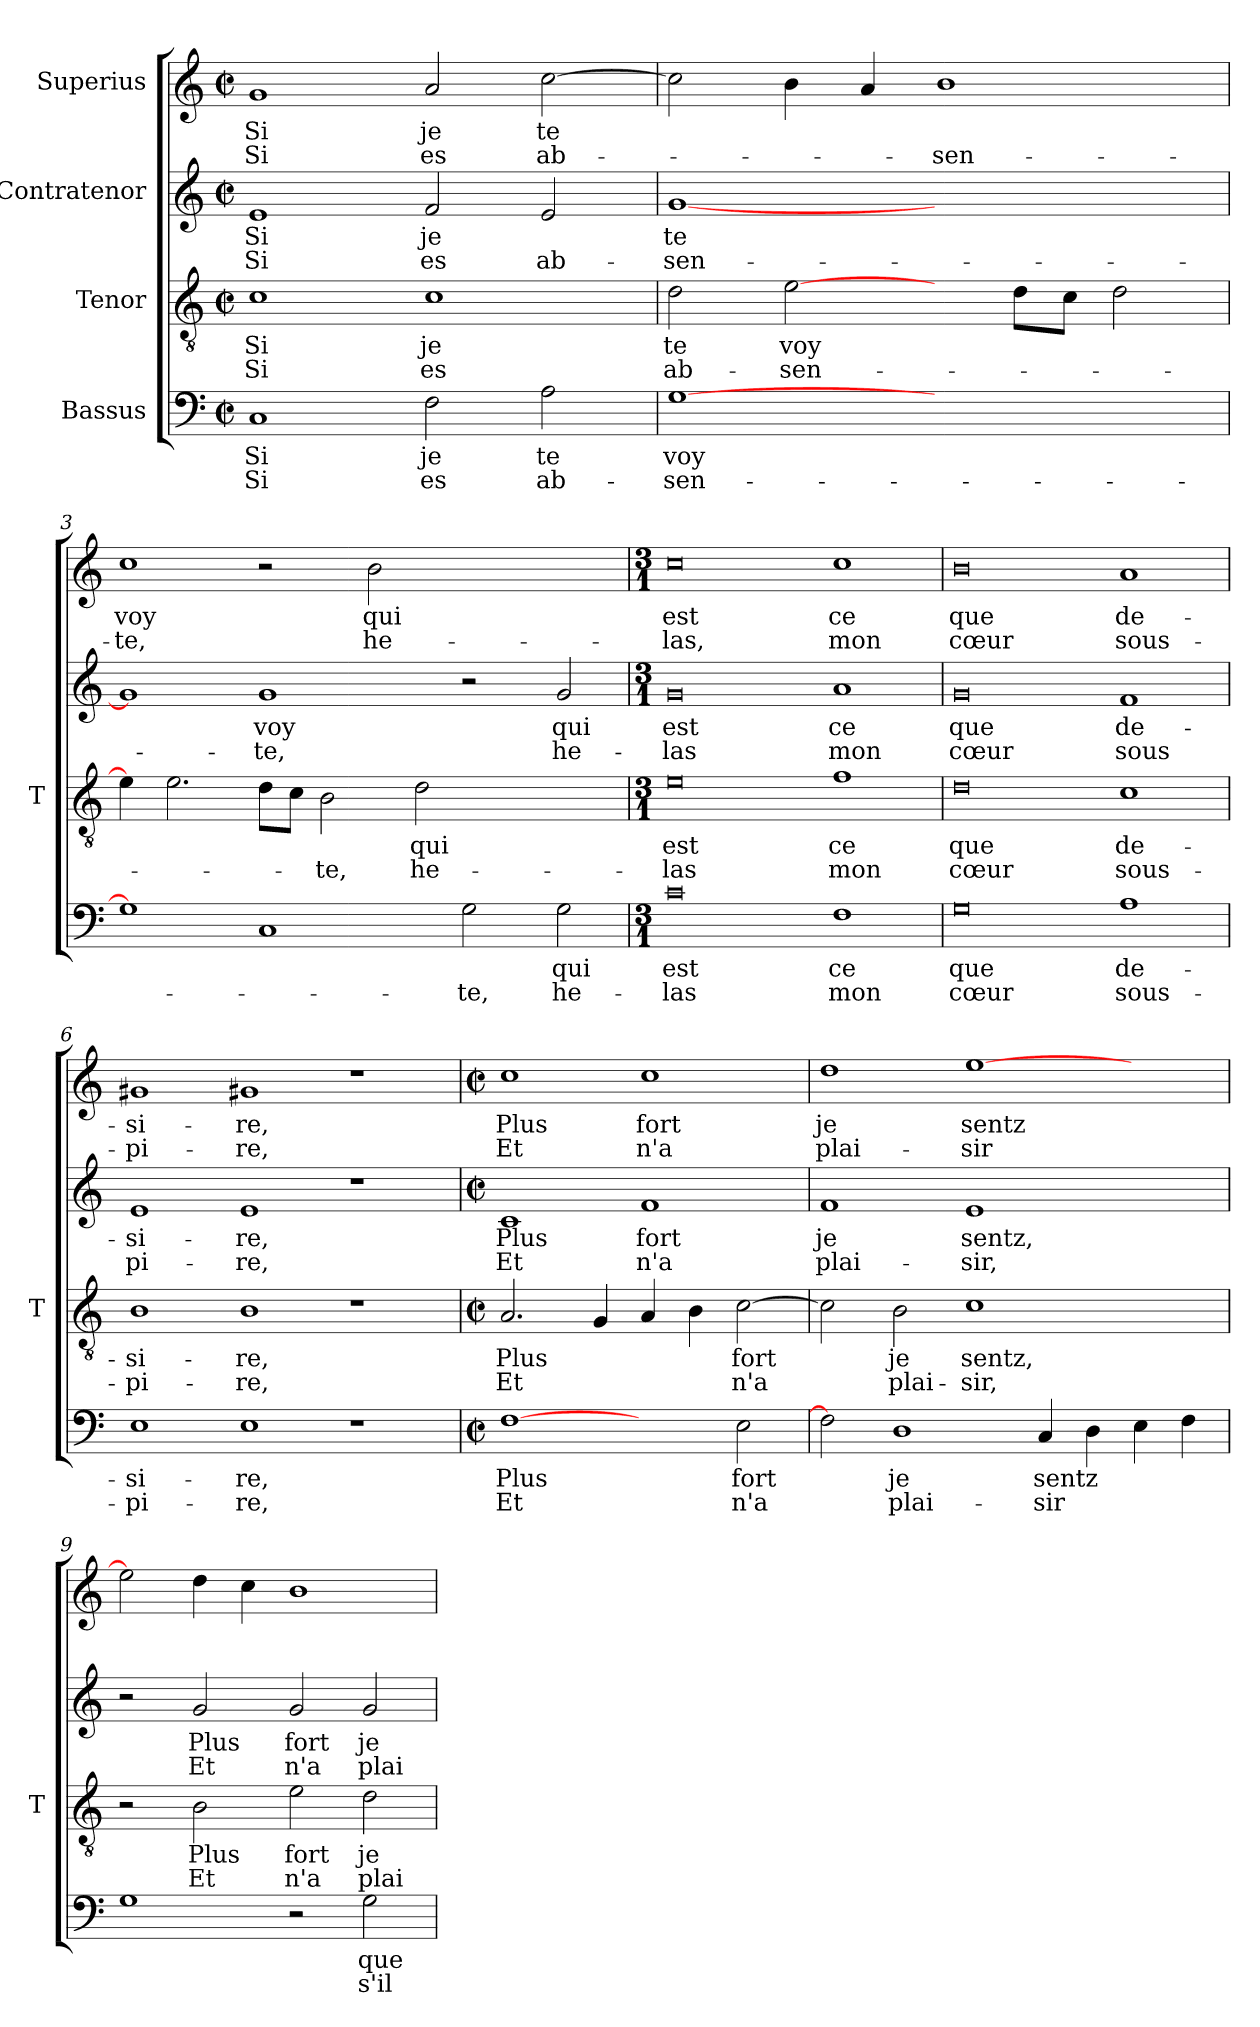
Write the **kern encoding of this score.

**kern	**text	**text	**kern	**text	**text	**kern	**text	**text	**kern	**text	**text
*part4	*part4	*part4	*part3	*part3	*part3	*part2	*part2	*part2	*part1	*part1	*part1
*staff4	*staff4	*staff4	*staff3	*staff3	*staff3	*staff2	*staff2	*staff2	*staff1	*staff1	*staff1
*I"Bassus	*	*	*I"Tenor	*	*	*I"Contratenor	*	*	*I"Superius	*	*
*	*	*	*I'T	*	*	*	*	*	*	*	*
*clefF4	*	*	*clefGv2	*	*	*clefG2	*	*	*clefG2	*	*
*k[]	*	*	*k[]	*	*	*k[]	*	*	*k[]	*	*
*C:	*	*	*C:	*	*	*C:	*	*	*C:	*	*
*M2/2	*	*	*M2/2	*	*	*M2/2	*	*	*M2/2	*	*
*met(c|)	*	*	*met(c|)	*	*	*met(c|)	*	*	*met(c|)	*	*
=1	=1	=1	=1	=1	=1	=1	=1	=1	=1	=1	=1
1C	-Si	-Si	1c	-Si	-Si	1e	-Si	-Si	1g	-Si	-Si
2F	-je	-es	1c	-je	-es	2f	-je	-es	2a	-je	-es
2A	-te	ab-	.	.	.	2e	.	ab-	[2cc	-te	ab-
=2	=2	=2	=2	=2	=2	=2	=2	=2	=2	=2	=2
[1G	-voy	sen-	2d	-te	ab-	[1g	-te	sen-	2cc]	.	.
.	.	.	[2e	-voy	sen-	.	.	.	4b	.	.
.	.	.	.	.	.	.	.	.	4a	.	.
1ryy	.	.	4ryy	.	.	1ryy	.	.	1b	.	sen-
.	.	.	8dL	.	.	.	.	.	.	.	.
.	.	.	8cJ	.	.	.	.	.	.	.	.
.	.	.	2d	.	.	.	.	.	.	.	.
=3	=3	=3	=3	=3	=3	=3	=3	=3	=3	=3	=3
1G]	.	.	4e]	.	.	1g]	.	.	1cc	-voy	-te,
.	.	.	2.e	.	.	.	.	.	.	.	.
1C	.	.	8dL	.	.	1g	-voy	-te,	2r	.	.
.	.	.	8cJ	.	.	.	.	.	.	.	.
.	.	.	2B	.	-te,	.	.	.	.	.	.
.	.	.	.	.	.	.	.	.	2b	-qui	he-
.	.	.	2d	-qui	he-	.	.	.	.	.	.
2G	.	-te,	.	.	.	2r	.	.	1ryy	.	.
.	.	.	2.ryy	.	.	.	.	.	.	.	.
2G	-qui	he-	.	.	.	2g	-qui	he-	.	.	.
=4	=4	=4	=4	=4	=4	=4	=4	=4	=4	=4	=4
*M3/1	*	*	*M3/1	*	*	*M3/1	*	*	*M3/1	*	*
0c	-est	-las	0e	-est	-las	0g	-est	-las	0cc	-est	-las,
1F	-ce	-mon	1f	-ce	-mon	1a	-ce	-mon	1cc	-ce	-mon
!!LO:LB:g=z
=5	=5	=5	=5	=5	=5	=5	=5	=5	=5	=5	=5
0G	-que	-cœur	0d	-que	-cœur	0g	-que	-cœur	0b	-que	-cœur
1A	de-	sous-	1c	de-	sous-	1f	de-	-sous	1a	de-	sous-
=6	=6	=6	=6	=6	=6	=6	=6	=6	=6	=6	=6
1E	si-	pi-	1B	si-	pi-	1e	si-	pi-	1g#X	si-	pi-
1E	-re,	-re,	1B	-re,	-re,	1e	-re,	-re,	1g#X	-re,	-re,
1r	.	.	1r	.	.	1r	.	.	1r	.	.
=7	=7	=7	=7	=7	=7	=7	=7	=7	=7	=7	=7
*M2/2	*	*	*M2/2	*	*	*M2/2	*	*	*M2/2	*	*
*met(c|)	*	*	*met(c|)	*	*	*met(c|)	*	*	*met(c|)	*	*
[1F	-Plus	-Et	2.A	-Plus	-Et	1c	-Plus	-Et	1cc	-Plus	-Et
.	.	.	4G	.	.	.	.	.	.	.	.
2ryy	.	.	4A	.	.	1f	-fort	-n'a	1cc	-fort	-n'a
.	.	.	4B	.	.	.	.	.	.	.	.
2E	-fort	-n'a	[2c	-fort	-n'a	.	.	.	.	.	.
=8	=8	=8	=8	=8	=8	=8	=8	=8	=8	=8	=8
2F]	.	.	2c]	.	.	1f	-je	plai-	1dd	-je	plai-
1D	-je	plai-	2B	-je	plai-	.	.	.	.	.	.
.	.	.	1c	-sentz,	-sir,	1e	-sentz,	-sir,	[1ee	-sentz	-sir
4C	-sentz	-sir	.	.	.	.	.	.	.	.	.
4D	.	.	.	.	.	.	.	.	.	.	.
4E	.	.	2ryy	.	.	2ryy	.	.	2ryy	.	.
4F	.	.	.	.	.	.	.	.	.	.	.
=9	=9	=9	=9	=9	=9	=9	=9	=9	=9	=9	=9
1G	.	.	2r	.	.	2r	.	.	2ee]	.	.
.	.	.	2B	-Plus	-Et	2g	-Plus	-Et	4dd	.	.
.	.	.	.	.	.	.	.	.	4cc	.	.
2r	.	.	2e	-fort	-n'a	2g	-fort	-n'a	1b	.	.
2G	-que	-s'il	2d	-je	plai-	2g	-je	plai-	.	.	.
=	=	=	=	=	=	=	=	=	=	=	=
*-	*-	*-	*-	*-	*-	*-	*-	*-	*-	*-	*-
